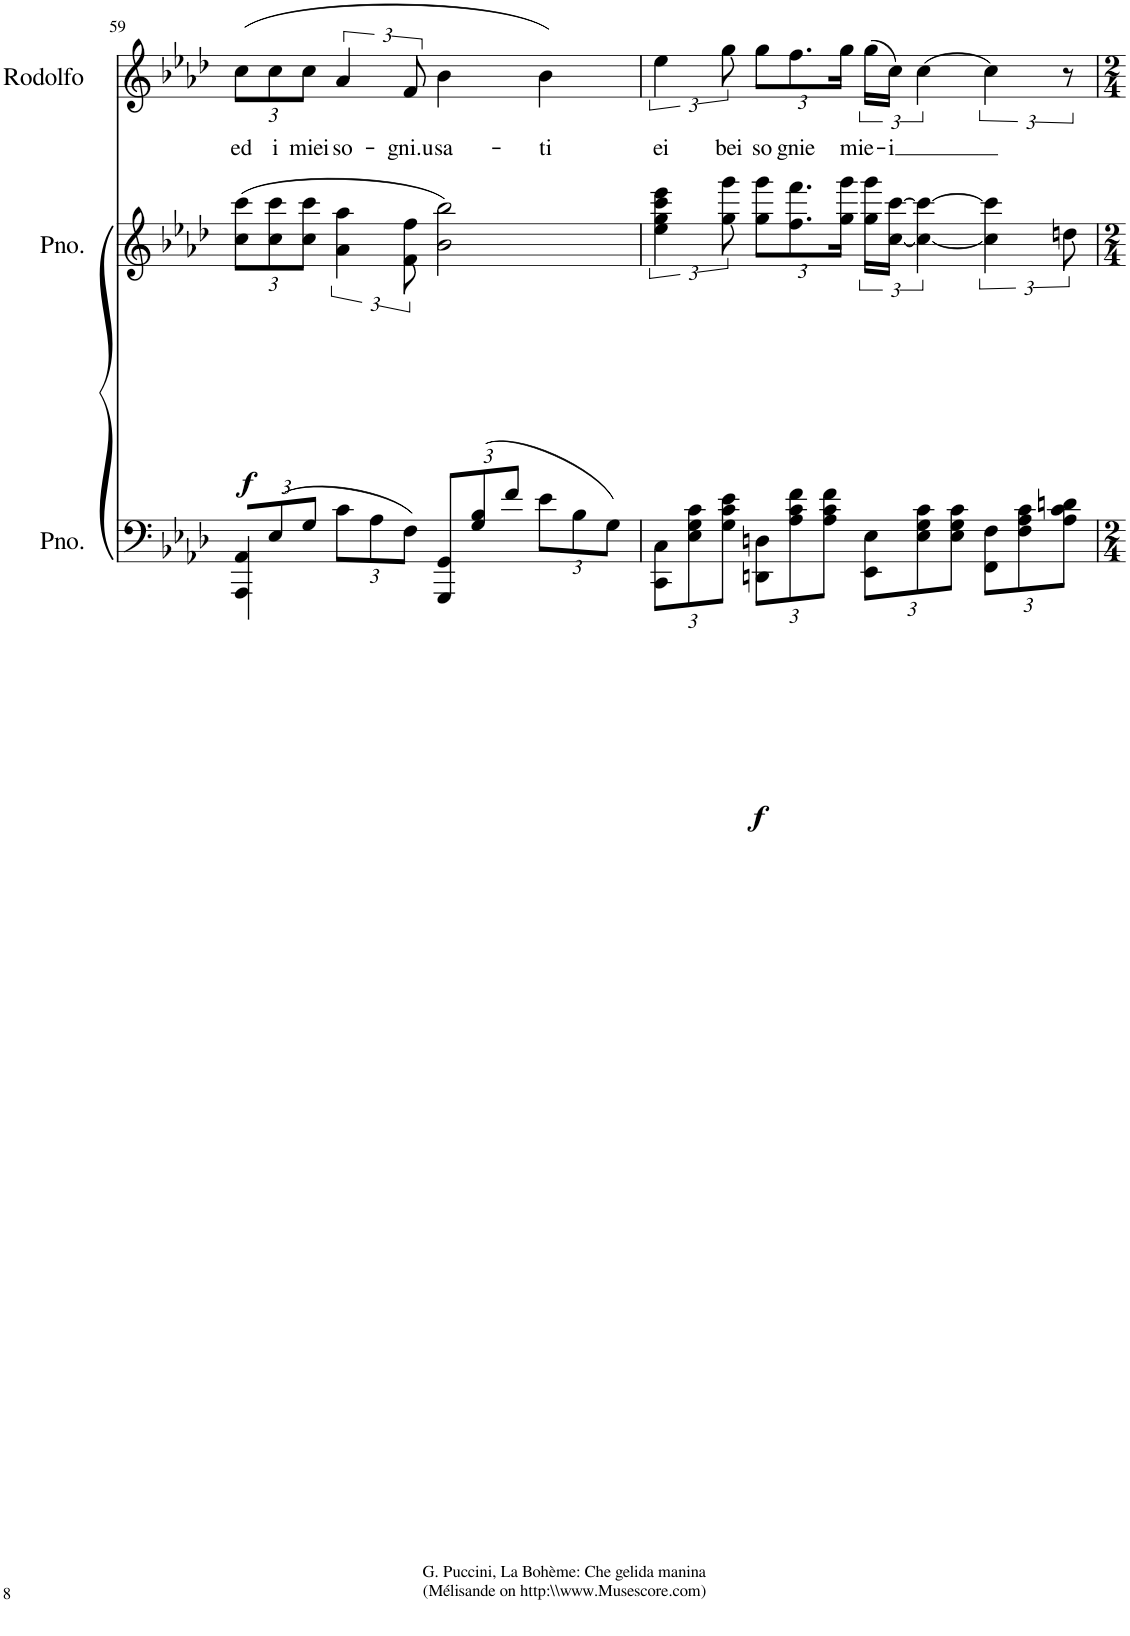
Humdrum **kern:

**kern	**dynam	**kern	**dynam	**kern	**text
*part3	*part3	*part2	*part2	*part1	*part1
*staff3	*staff3	*staff2	*staff2	*staff1	*staff1
*I"Piano	*	*I"Piano	*	*I"Rodolfo	*
*I'Pno.	*	*I'Pno.	*	*I'Rodolfo	*
!!LO:PB:g=z
*clefF4	*	*clefG2	*	*clefG2	*
*k[b-e-a-d-]	*	*k[b-e-a-d-]	*	*k[b-e-a-d-]	*
*M4/4	*	*M4/4	*	*M4/4	*
*Xbrackettup	*	*Xbrackettup	*	*Xbrackettup	*
=59	=59	=59	=59	=59	=59
!	!	!	!LO:DY:b	!	!LO:LY:b
12AAA-/ 12AA-/L	.	(12cc\ 12ccc\L	f	(12cc\L	-ed
!	!	!	!	!	!LO:LY:b
(12E-/	.	12cc\ 12ccc\	.	12cc\	i
!	!	!	!	!	!LO:LY:b
12G/J	.	12cc\ 12ccc\J	.	12cc\J	miei
*	*	*brackettup	*	*brackettup	*
!	!	!	!	!	!LO:LY:b
12c\L	.	6a-\ 6aa-\	.	6a-/	so-
12A-\	.	.	.	.	.
!	!	!	!	!	!LO:LY:b
12F\J)	.	12f\ 12ff\	.	12f/	-gni.u
!	!	!	!	!	!LO:LY:b
12GGG/ 12GG/L	.	2b-\ 2bb-\)	.	4b-\	sa-
(12G/ 12B-/	.	.	.	.	.
12f/J	.	.	.	.	.
!	!	!	!	!	!LO:LY:b
12e-\L	.	.	.	4b-\)	-ti
12B-\	.	.	.	.	.
12G\J)	.	.	.	.	.
=60	=60	=60	=60	=60	=60
!	!LO:DY:b	!	!	!	!LO:LY:b
12CC\ 12C\L	f	6ee-\ 6gg\ 6ccc\ 6eee-\	.	6ee-\	ei
12E-\ 12G\ 12c\	.	.	.	.	.
!	!	!	!	!	!LO:LY:b
12G\ 12c\ 12e-\J	.	12gg\ 12ggg\	.	12gg\	bei
*	*	*Xbrackettup	*	*Xbrackettup	*
!	!	!	!	!	!LO:LY:b
12DDn\ 12Dn\L	.	12gg\ 12ggg\L	.	12gg\L	so
!	!	!	!	!	!LO:LY:b
12A-\ 12c\ 12f\	.	12.ff\ 12.fff\	.	12.ff\	gnie
12A-\ 12c\ 12f\J	.	.	.	.	.
!	!	!	!	!	!LO:LY:b
.	.	24gg\ 24ggg\Jk	.	24gg\Jk	mie-
!	!LO:HP:b	!	!	!	!
*	*	*brackettup	*	*brackettup	*
12EE-\ 12E-\L	>	24gg\ 24ggg\LL	.	(24gg\LL	.
!	!	!	!	!	!LO:LY:b
.	.	[24cc\ [24ccc\JJ	.	24cc\JJ)	-i
12E-\ 12G\ 12c\	.	6cc\_ 6ccc\_	.	[6cc\	.
12E-\ 12G\ 12c\J	.	.	.	.	.
12FF\ 12F\L	.	6cc\] 6ccc\]	.	6cc\]	.
12F\ 12A-\ 12c\	.	.	.	.	.
12A-\ 12c\ 12dn\J	]	12ddn\	.	12r	.
=	=	=	=	=	=
*-	*-	*-	*-	*-	*-
